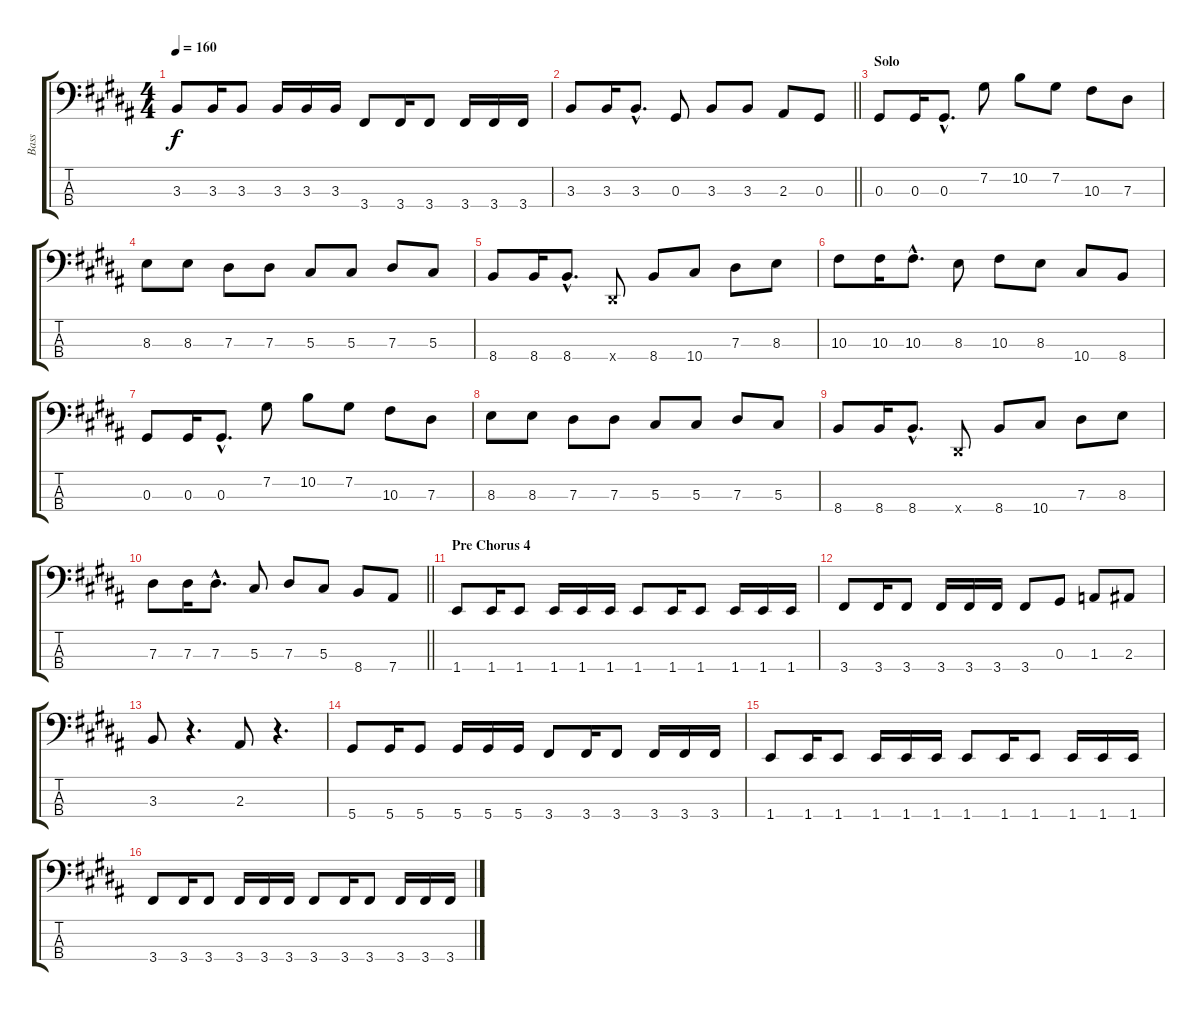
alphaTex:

\track ("Bass" "Bass") {instrument electricbasspick}
\staff {score tabs}
\tuning (Gb2 Db2 Ab1 Eb1) {hide}
\ts (4 4)
\tempo 160
\clef f4
\ks g#minor
3.3.8{dy f} 3.3.16 3.3.8 3.3.16 3.3.16 3.3.16 3.4.8 3.4.16 3.4.8 3.4.16 3.4.16 3.4.16 |
\barLineRight lightlight
3.3.8 3.3.16 3.3{hac}.8{d} 0.3.8 3.3.8 3.3.8 2.3.8 0.3.8 |
\section ("" "Solo")
0.3.8 0.3.16 0.3{hac}.8{d} 7.2.8 10.2.8 7.2.8 10.3.8 7.3.8 |
8.3.8 8.3.8 7.3.8 7.3.8 5.3.8 5.3.8 7.3.8 5.3.8 |
8.4.8 8.4.16 8.4{hac}.8{d} 0.4{x}.8 8.4.8 10.4.8 7.3.8 8.3.8 |
10.3.8 10.3.16 10.3{hac}.8{d} 8.3.8 10.3.8 8.3.8 10.4.8 8.4.8 |
0.3.8 0.3.16 0.3{hac}.8{d} 7.2.8 10.2.8 7.2.8 10.3.8 7.3.8 |
8.3.8 8.3.8 7.3.8 7.3.8 5.3.8 5.3.8 7.3.8 5.3.8 |
8.4.8 8.4.16 8.4{hac}.8{d} 0.4{x}.8 8.4.8 10.4.8 7.3.8 8.3.8 |
\barLineRight lightlight
7.3.8 7.3.16 7.3{hac}.8{d} 5.3.8 7.3.8 5.3.8 8.4.8 7.4.8 |
\section ("" "Pre Chorus 4")
1.4.8 1.4.16 1.4.8 1.4.16 1.4.16 1.4.16 1.4.8 1.4.16 1.4.8 1.4.16 1.4.16 1.4.16 |
3.4.8 3.4.16 3.4.8 3.4.16 3.4.16 3.4.16 3.4.8 0.3.8 1.3.8 2.3.8 |
3.3.8 r.4{d} 2.3.8 r.4{d} |
5.4.8 5.4.16 5.4.8 5.4.16 5.4.16 5.4.16 3.4.8 3.4.16 3.4.8 3.4.16 3.4.16 3.4.16 |
1.4.8 1.4.16 1.4.8 1.4.16 1.4.16 1.4.16 1.4.8 1.4.16 1.4.8 1.4.16 1.4.16 1.4.16 |
3.4.8 3.4.16 3.4.8 3.4.16 3.4.16 3.4.16 3.4.8 3.4.16 3.4.8 3.4.16 3.4.16 3.4.16
